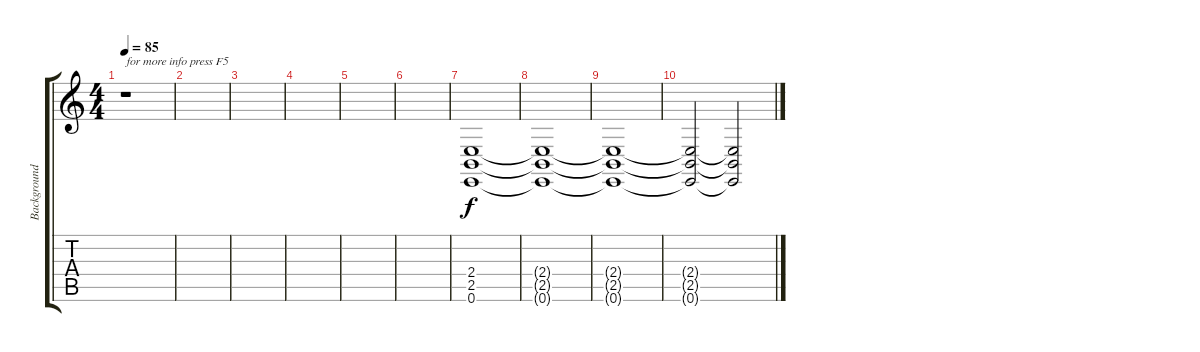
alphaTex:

\track ("Background" "Background") {instrument choiraahs}
\staff {score tabs}
\tuning (E4 B3 G3 D3 A2 E2) {hide}
\ts (4 4)
\tempo 85
\clef g2
\ks c
r.1{txt "for more info press F5" dy f instrument choiraahs} |
|
|
|
|
|
(2.4 2.5 0.6).1{volume 11} |
(2.4{t} 2.5{t} 0.6{t}).1 |
(2.4{t} 2.5{t} 0.6{t}).1 |
(2.4{t} 2.5{t} 0.6{t}).2 (2.4{t} 2.5{t} 0.6{t}).2{volume 0}
